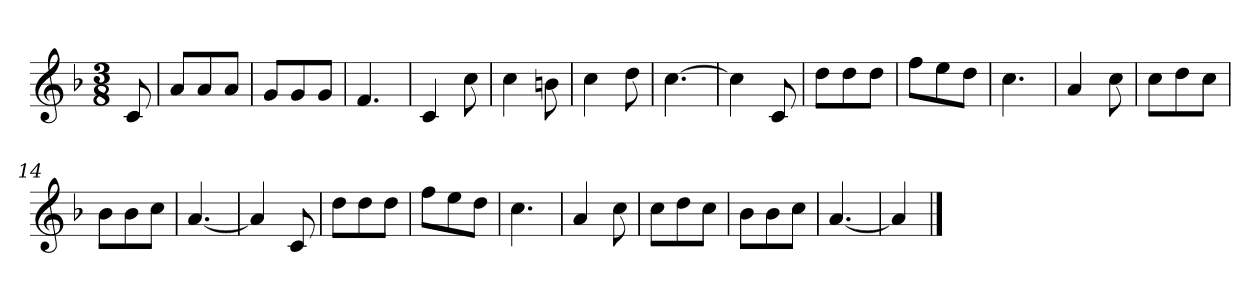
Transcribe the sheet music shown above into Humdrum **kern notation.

**kern
*part1
*staff1
*k[b-]
*M3/8
*MM120
=
8c
=1
8aL
8a
8aJ
=2
8gL
8g
8gJ
=3
4.f
=4
4c
8cc
=5
4cc
8bn
=6
4cc
8dd
=7
[4.cc
=8
4cc]
8c
=9
8ddL
8dd
8ddJ
=10
8ffL
8ee
8ddJ
=11
4.cc
=12
4a
8cc
=13
8ccL
8dd
8ccJ
=14
8b-L
8b-
8ccJ
=15
[4.a
=16
4a]
8c
=17
8ddL
8dd
8ddJ
=18
8ffL
8ee
8ddJ
=19
4.cc
=20
4a
8cc
=21
8ccL
8dd
8ccJ
=22
8b-L
8b-
8ccJ
=23
[4.a
=24
4a]
==
*-
